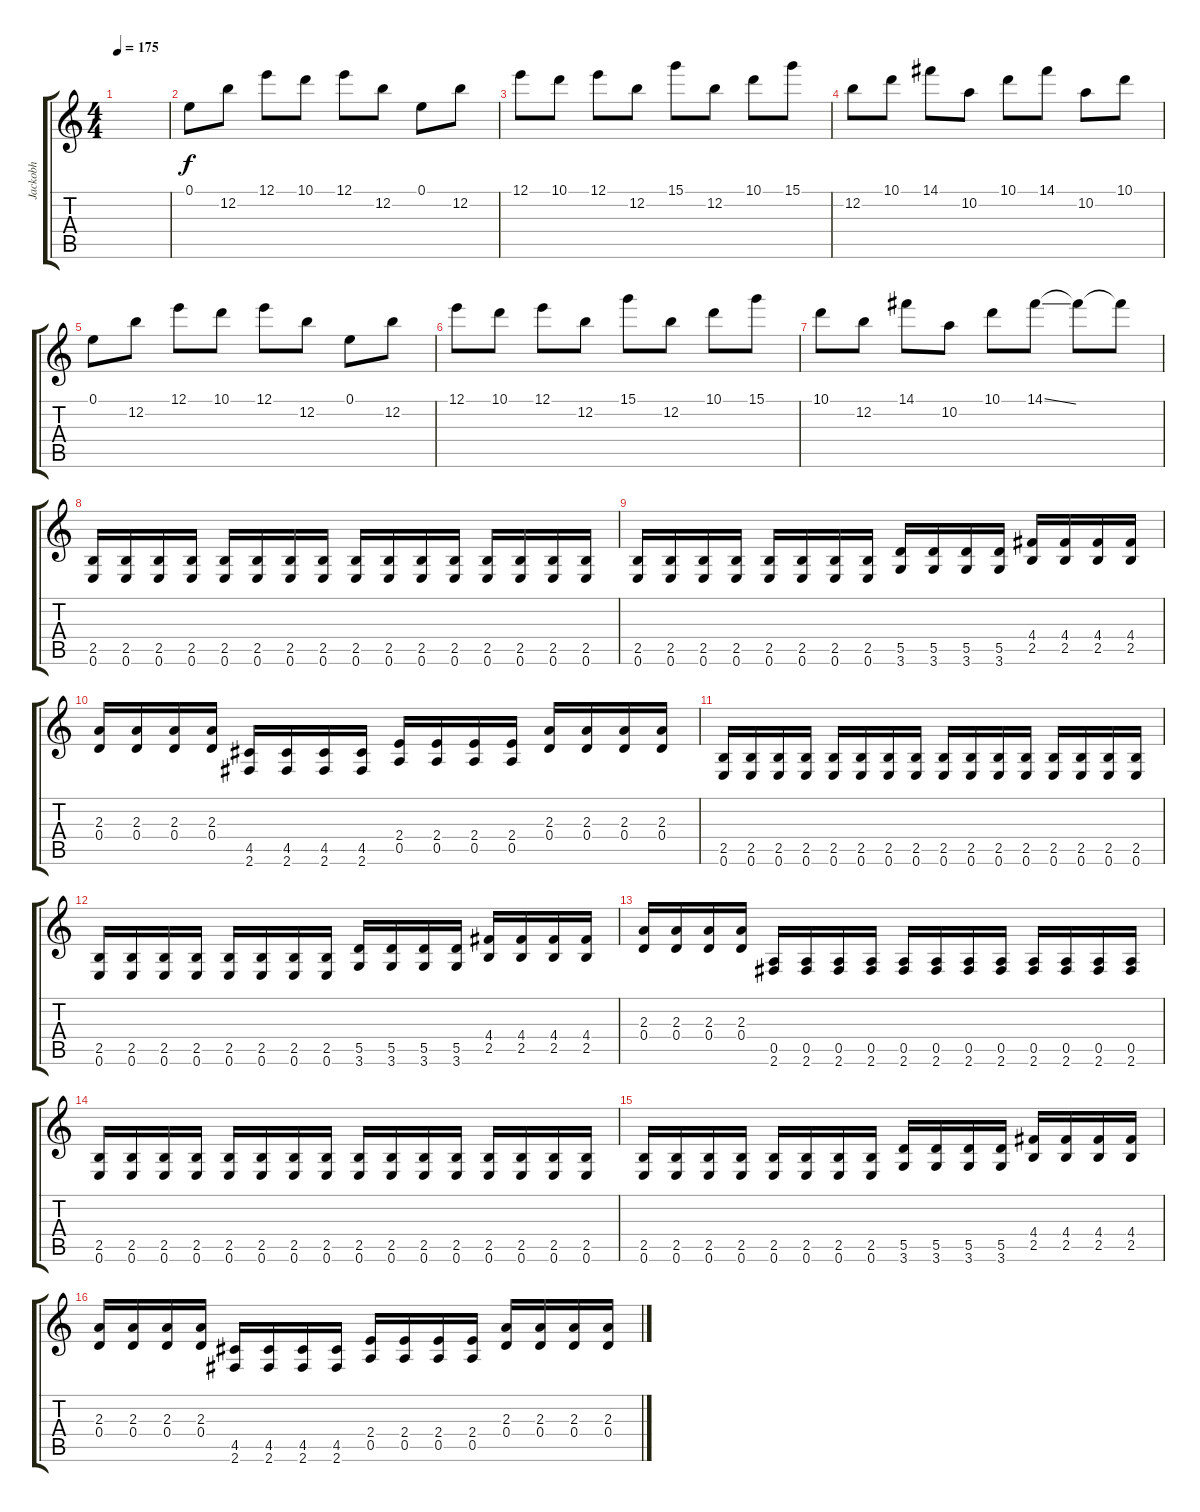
\track ("Jackobh" "Jackobh") {instrument distortionguitar}
\staff {score tabs}
\tuning (E4 B3 G3 D3 A2 E2) {hide}
\ts (4 4)
\tempo 175
\clef g2
\ks c
|
0.1.8 12.2.8 12.1.8 10.1.8 12.1.8 12.2.8 0.1.8 12.2.8 |
12.1.8 10.1.8 12.1.8 12.2.8 15.1.8 12.2.8 10.1.8 15.1.8 |
12.2.8 10.1.8 14.1.8 10.2.8 10.1.8 14.1.8 10.2.8 10.1.8 |
0.1.8 12.2.8 12.1.8 10.1.8 12.1.8 12.2.8 0.1.8 12.2.8 |
12.1.8 10.1.8 12.1.8 12.2.8 15.1.8 12.2.8 10.1.8 15.1.8 |
10.1.8 12.2.8 14.1.8 10.2.8 10.1.8 14.1{ss}.8 14.1{t}.8 14.1{t}.8 |
(2.5 0.6).16 (2.5 0.6).16 (2.5 0.6).16 (2.5 0.6).16 (2.5 0.6).16 (2.5 0.6).16 (2.5 0.6).16 (2.5 0.6).16 (2.5 0.6).16 (2.5 0.6).16 (2.5 0.6).16 (2.5 0.6).16 (2.5 0.6).16 (2.5 0.6).16 (2.5 0.6).16 (2.5 0.6).16 |
(2.5 0.6).16 (2.5 0.6).16 (2.5 0.6).16 (2.5 0.6).16 (2.5 0.6).16 (2.5 0.6).16 (2.5 0.6).16 (2.5 0.6).16 (5.5 3.6).16 (5.5 3.6).16 (5.5 3.6).16 (5.5 3.6).16 (4.4 2.5).16 (4.4 2.5).16 (4.4 2.5).16 (4.4 2.5).16 |
(2.3 0.4).16 (2.3 0.4).16 (2.3 0.4).16 (2.3 0.4).16 (4.5 2.6).16 (4.5 2.6).16 (4.5 2.6).16 (4.5 2.6).16 (2.4 0.5).16 (2.4 0.5).16 (2.4 0.5).16 (2.4 0.5).16 (2.3 0.4).16 (2.3 0.4).16 (2.3 0.4).16 (2.3 0.4).16 |
(2.5 0.6).16 (2.5 0.6).16 (2.5 0.6).16 (2.5 0.6).16 (2.5 0.6).16 (2.5 0.6).16 (2.5 0.6).16 (2.5 0.6).16 (2.5 0.6).16 (2.5 0.6).16 (2.5 0.6).16 (2.5 0.6).16 (2.5 0.6).16 (2.5 0.6).16 (2.5 0.6).16 (2.5 0.6).16 |
(2.5 0.6).16 (2.5 0.6).16 (2.5 0.6).16 (2.5 0.6).16 (2.5 0.6).16 (2.5 0.6).16 (2.5 0.6).16 (2.5 0.6).16 (5.5 3.6).16 (5.5 3.6).16 (5.5 3.6).16 (5.5 3.6).16 (4.4 2.5).16 (4.4 2.5).16 (4.4 2.5).16 (4.4 2.5).16 |
(2.3 0.4).16 (2.3 0.4).16 (2.3 0.4).16 (2.3 0.4).16 (0.5 2.6).16 (0.5 2.6).16 (0.5 2.6).16 (0.5 2.6).16 (0.5 2.6).16 (0.5 2.6).16 (0.5 2.6).16 (0.5 2.6).16 (0.5 2.6).16 (0.5 2.6).16 (0.5 2.6).16 (0.5 2.6).16 |
(2.5 0.6).16 (2.5 0.6).16 (2.5 0.6).16 (2.5 0.6).16 (2.5 0.6).16 (2.5 0.6).16 (2.5 0.6).16 (2.5 0.6).16 (2.5 0.6).16 (2.5 0.6).16 (2.5 0.6).16 (2.5 0.6).16 (2.5 0.6).16 (2.5 0.6).16 (2.5 0.6).16 (2.5 0.6).16 |
(2.5 0.6).16 (2.5 0.6).16 (2.5 0.6).16 (2.5 0.6).16 (2.5 0.6).16 (2.5 0.6).16 (2.5 0.6).16 (2.5 0.6).16 (5.5 3.6).16 (5.5 3.6).16 (5.5 3.6).16 (5.5 3.6).16 (4.4 2.5).16 (4.4 2.5).16 (4.4 2.5).16 (4.4 2.5).16 |
(2.3 0.4).16 (2.3 0.4).16 (2.3 0.4).16 (2.3 0.4).16 (4.5 2.6).16 (4.5 2.6).16 (4.5 2.6).16 (4.5 2.6).16 (2.4 0.5).16 (2.4 0.5).16 (2.4 0.5).16 (2.4 0.5).16 (2.3 0.4).16 (2.3 0.4).16 (2.3 0.4).16 (2.3 0.4).16
